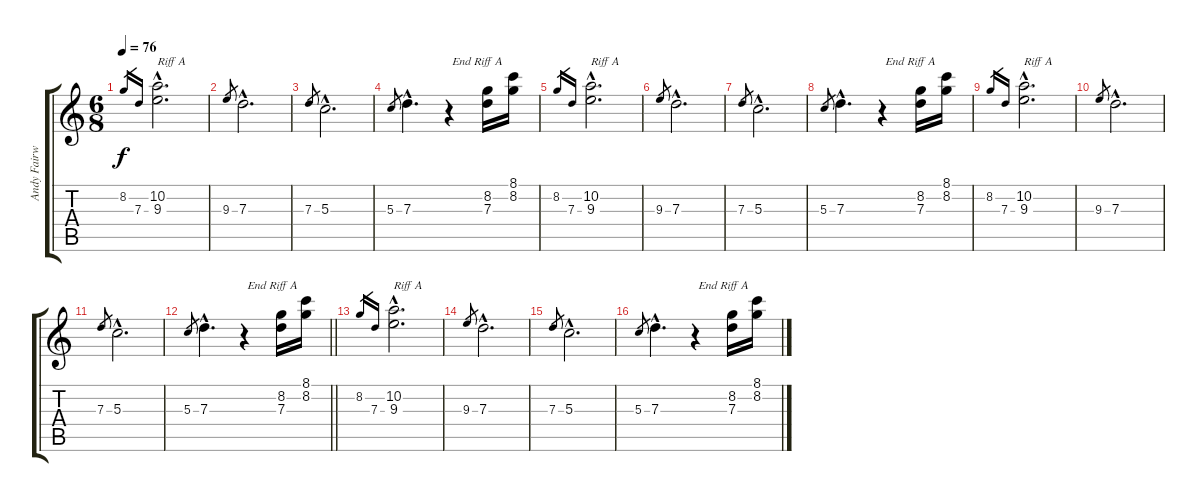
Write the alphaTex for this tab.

\track ("Andy Fairwetherlow Guitar II" "Andy Fairw") {instrument electricguitarjazz}
\staff {score tabs}
\tuning (E4 B3 G3 D3 A2 E2) {hide}
\ts (6 8)
\tempo 76
\clef g2
\ks c
8.2.16{gr dy f} 7.3.16{gr} (10.2{hac} 9.3{hac}).2{d txt "Riff A"} |
9.3.8{gr} 7.3{hac}.2{d} |
7.3.8{gr} 5.3{hac}.2{d} |
5.3.8{gr} 7.3{hac}.4{d} r.4{txt " End Riff A"} (8.2 7.3).16 (8.1 8.2).16 |
8.2.16{gr} 7.3.16{gr} (10.2{hac} 9.3{hac}).2{d txt "Riff A"} |
9.3.8{gr} 7.3{hac}.2{d} |
7.3.8{gr} 5.3{hac}.2{d} |
5.3.8{gr} 7.3{hac}.4{d} r.4{txt " End Riff A"} (8.2 7.3).16 (8.1 8.2).16 |
8.2.16{gr} 7.3.16{gr} (10.2{hac} 9.3{hac}).2{d txt "Riff A"} |
9.3.8{gr} 7.3{hac}.2{d} |
7.3.8{gr} 5.3{hac}.2{d} |
\barLineRight lightlight
5.3.8{gr} 7.3{hac}.4{d} r.4{txt " End Riff A"} (8.2 7.3).16 (8.1 8.2).16 |
8.2.16{gr} 7.3.16{gr} (10.2{hac} 9.3{hac}).2{d txt "Riff A"} |
9.3.8{gr} 7.3{hac}.2{d} |
7.3.8{gr} 5.3{hac}.2{d} |
5.3.8{gr} 7.3{hac}.4{d} r.4{txt " End Riff A"} (8.2 7.3).16 (8.1 8.2).16
